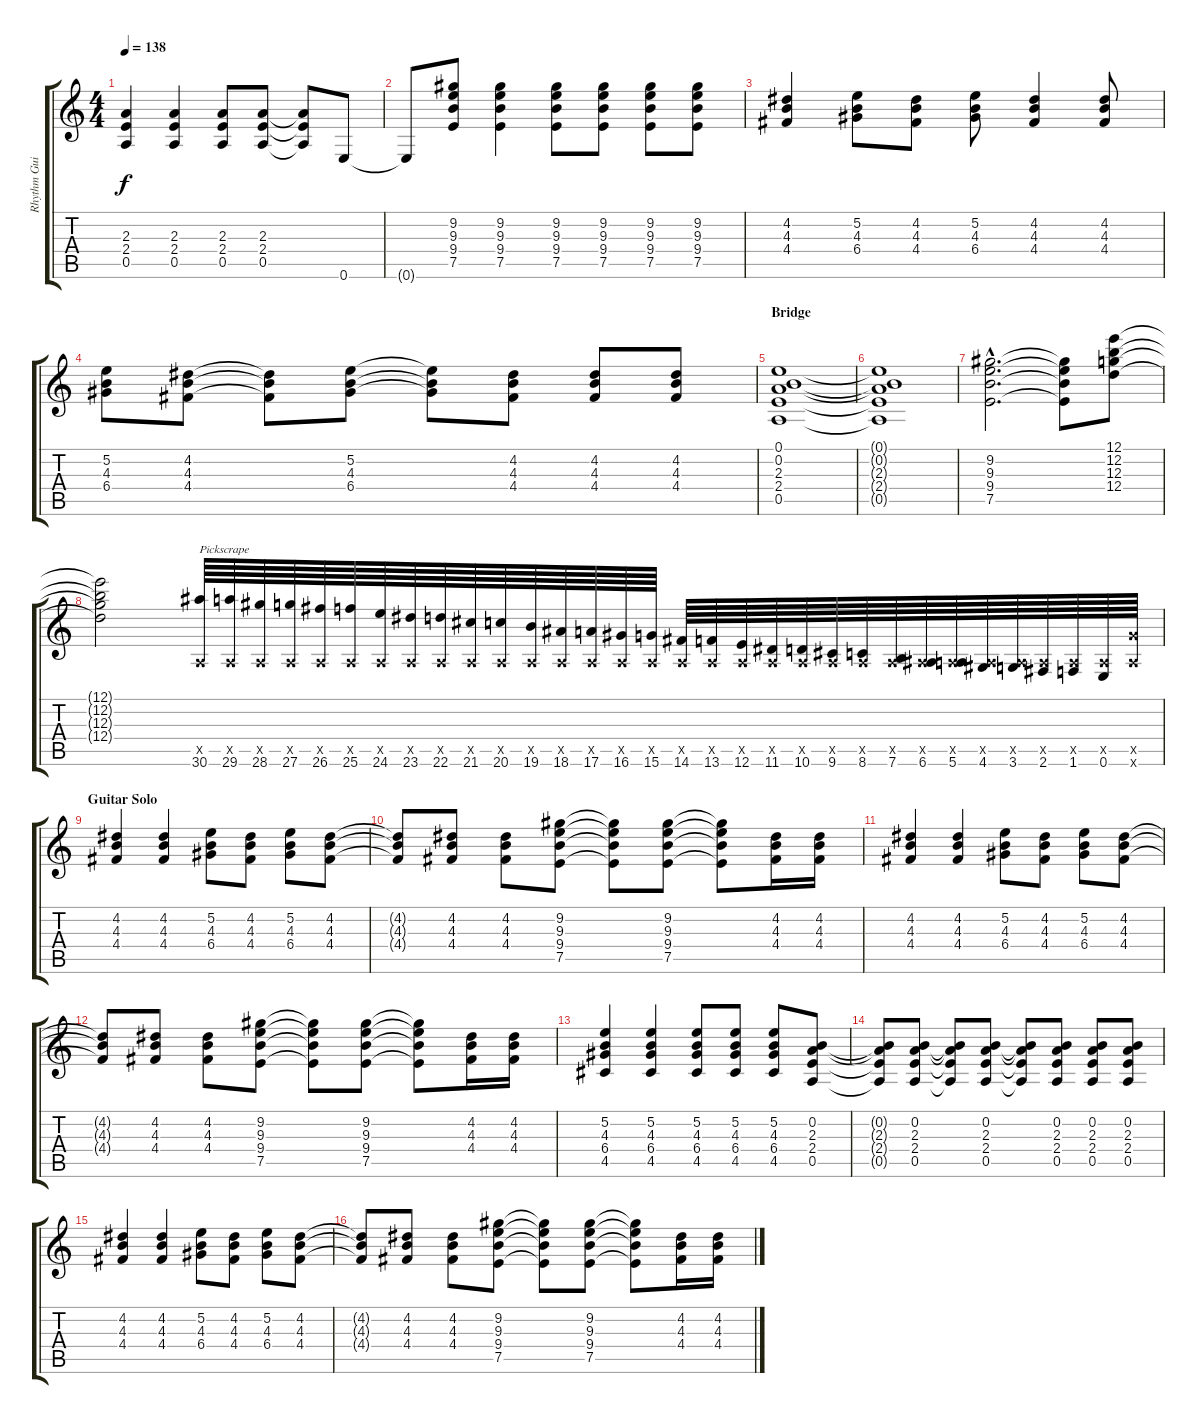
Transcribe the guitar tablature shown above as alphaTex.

\track ("Rhythm Guitar 1" "Rhythm Gui") {instrument overdrivenguitar}
\staff {score tabs}
\tuning (E4 B3 G3 D3 A2 E2) {hide}
\ts (4 4)
\tempo 138
\clef g2
\ks c
(2.3 2.4 0.5).4{dy f} (2.3 2.4 0.5).4 (2.3 2.4 0.5).8 (2.3 2.4 0.5).8 (2.3{t} 2.4{t} 0.5{t}).8 0.6.8 |
0.6{t}.8 (9.2 9.3 9.4 7.5).8 (9.2 9.3 9.4 7.5).4 (9.2 9.3 9.4 7.5).8 (9.2 9.3 9.4 7.5).8 (9.2 9.3 9.4 7.5).8 (9.2 9.3 9.4 7.5).8 |
(4.2 4.3 4.4).4 (5.2 4.3 6.4).8 (4.2 4.3 4.4).8 (5.2 4.3 6.4).8 (4.2 4.3 4.4).4 (4.2 4.3 4.4).8 |
(5.2 4.3 6.4).8 (4.2 4.3 4.4).8 (4.2{t} 4.3{t} 4.4{t}).8 (5.2 4.3 6.4).8 (5.2{t} 4.3{t} 6.4{t}).8 (4.2 4.3 4.4).8 (4.2 4.3 4.4).8 (4.2 4.3 4.4).8 |
\section ("" "Bridge")
(0.1 0.2 2.3 2.4 0.5).1 |
(0.1{t} 0.2{t} 2.3{t} 2.4{t} 0.5{t}).1 |
(9.2{hac} 9.3{hac} 9.4{hac} 7.5{hac}).2{d} (9.2{t} 9.3{t} 9.4{t} 7.5{t}).8 (12.1 12.2 12.3 12.4).8 |
(12.1{t} 12.2{t} 12.3{t} 12.4{t}).2 (0.5{x} 30.6).64{txt "Pickscrape"} (0.5{x} 29.6).64 (0.5{x} 28.6).64 (0.5{x} 27.6).64 (0.5{x} 26.6).64 (0.5{x} 25.6).64 (0.5{x} 24.6).64 (0.5{x} 23.6).64 (0.5{x} 22.6).64 (0.5{x} 21.6).64 (0.5{x} 20.6).64 (0.5{x} 19.6).64 (0.5{x} 18.6).64 (0.5{x} 17.6).64 (0.5{x} 16.6).64 (0.5{x} 15.6).64 (0.5{x} 14.6).64 (0.5{x} 13.6).64 (0.5{x} 12.6).64 (0.5{x} 11.6).64 (0.5{x} 10.6).64 (0.5{x} 9.6).64 (0.5{x} 8.6).64 (0.5{x} 7.6).64 (0.5{x} 6.6).64 (0.5{x} 5.6).64 (0.5{x} 4.6).64 (0.5{x} 3.6).64 (0.5{x} 2.6).64 (0.5{x} 1.6).64 (0.5{x} 0.6).64 (0.5{x} 15.6{x}).64 |
\section ("" "Guitar Solo")
(4.2 4.3 4.4).4 (4.2 4.3 4.4).4 (5.2 4.3 6.4).8 (4.2 4.3 4.4).8 (5.2 4.3 6.4).8 (4.2 4.3 4.4).8 |
(4.2{t} 4.3{t} 4.4{t}).8 (4.2 4.3 4.4).8 (4.2 4.3 4.4).8 (9.2 9.3 9.4 7.5).8 (9.2{t} 9.3{t} 9.4{t} 7.5{t}).8 (9.2 9.3 9.4 7.5).8 (9.2{t} 9.3{t} 9.4{t} 7.5{t}).8 (4.2 4.3 4.4).16 (4.2 4.3 4.4).16 |
(4.2 4.3 4.4).4 (4.2 4.3 4.4).4 (5.2 4.3 6.4).8 (4.2 4.3 4.4).8 (5.2 4.3 6.4).8 (4.2 4.3 4.4).8 |
(4.2{t} 4.3{t} 4.4{t}).8 (4.2 4.3 4.4).8 (4.2 4.3 4.4).8 (9.2 9.3 9.4 7.5).8 (9.2{t} 9.3{t} 9.4{t} 7.5{t}).8 (9.2 9.3 9.4 7.5).8 (9.2{t} 9.3{t} 9.4{t} 7.5{t}).8 (4.2 4.3 4.4).16 (4.2 4.3 4.4).16 |
(5.2 4.3 6.4 4.5).4 (5.2 4.3 6.4 4.5).4 (5.2 4.3 6.4 4.5).8 (5.2 4.3 6.4 4.5).8 (5.2 4.3 6.4 4.5).8 (0.2 2.3 2.4 0.5).8 |
(0.2{t} 2.3{t} 2.4{t} 0.5{t}).8 (0.2 2.3 2.4 0.5).8 (0.2{t} 2.3{t} 2.4{t} 0.5{t}).8 (0.2 2.3 2.4 0.5).8 (0.2{t} 2.3{t} 2.4{t} 0.5{t}).8 (0.2 2.3 2.4 0.5).8 (0.2 2.3 2.4 0.5).8 (0.2 2.3 2.4 0.5).8 |
(4.2 4.3 4.4).4 (4.2 4.3 4.4).4 (5.2 4.3 6.4).8 (4.2 4.3 4.4).8 (5.2 4.3 6.4).8 (4.2 4.3 4.4).8 |
(4.2{t} 4.3{t} 4.4{t}).8 (4.2 4.3 4.4).8 (4.2 4.3 4.4).8 (9.2 9.3 9.4 7.5).8 (9.2{t} 9.3{t} 9.4{t} 7.5{t}).8 (9.2 9.3 9.4 7.5).8 (9.2{t} 9.3{t} 9.4{t} 7.5{t}).8 (4.2 4.3 4.4).16 (4.2 4.3 4.4).16
